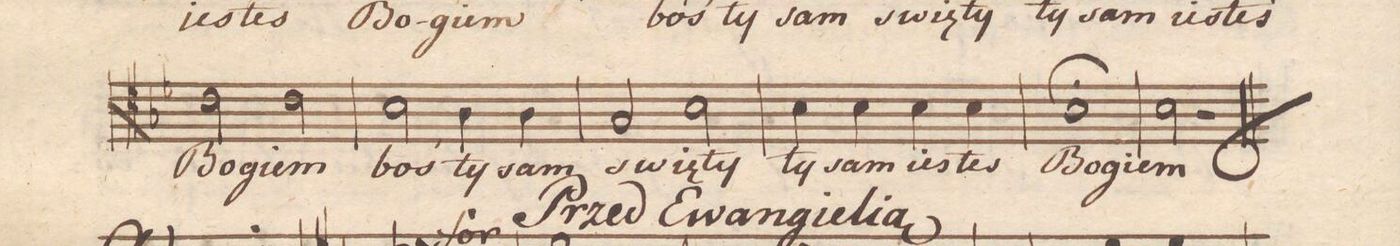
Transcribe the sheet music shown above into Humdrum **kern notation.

**kern	**text	**dynam
*I"Tenore	*	*
*clefC4	*	*
*k[b-e-]	*	*
*met(c)	*	*
*M4/4	*	*
2c\	Bo-	.
2c\	-giem	.
=113	=113	=113
2B-\	boś	.
4A\	ty	.
4A\	sam	.
=114	=114	=114
2G/	swię-	.
2B-\	-ty	.
=115	=115	=115
4B-\	ty	.
4B-\	sam	.
4B-\	ies-	.
4B-\	-tes	.
=116	=116	=116
1B-\;	Bo-	.
=117	=117	=117
2B-\	-giem	.
2r	.	.
==	==	==
*-	*-	*-
